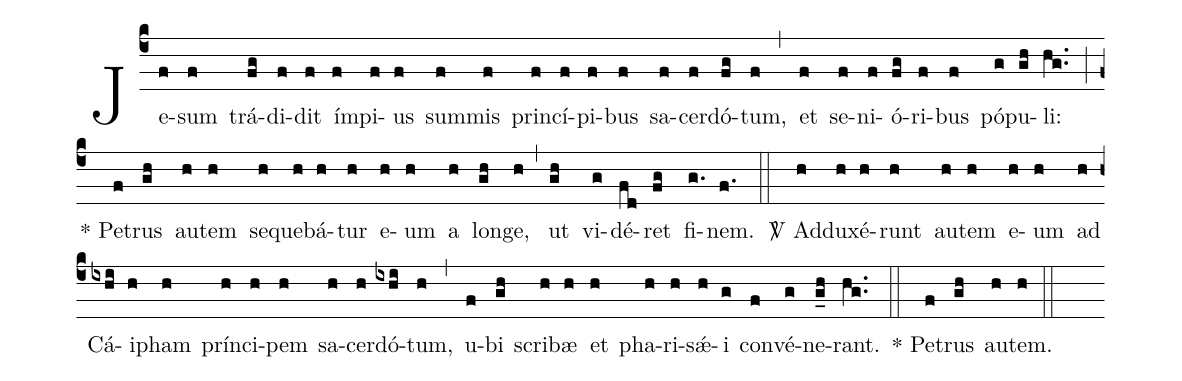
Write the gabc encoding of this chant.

%%
(c4) Je(f)sum(f) trá(fg)di(f)dit(f) ím(f)pi(f)us(f) sum(f)mis(f) prin(f)cí(f)pi(f)bus(f) sa(f)cer(f)dó(fg)tum,(f) (,) et(f) se(f)ni(f)ó(fg)ri(f)bus(f) pó(g)pu(gh)li:(hg..) (;)

<sp>*</sp> Pe(f)trus(gh) au(h)tem(h) se(h)que(h)bá(h)tur(h) e(h)um(h) a(h) lon(gh)ge,(h) (,) ut(gh) vi(g)dé(fd)ret(fg) fi(g.)nem.(f.) (::)

<sp>V/</sp> Ad(h)du(h)xé(h)runt(h) au(h)tem(h) e(h)um(h) ad(h) Cá(ixhi)i(h)pham(h) prín(h)ci(h)pem(h) sa(h)cer(h)dó(ixhi)tum,(h) (,) u(f)bi(gh) scri(h)bæ(h) et(h) pha(h)ri(h)sǽ(h)i(g) con(f)vé(g)ne(g_h)rant.(hg..) (::)

<sp>*</sp> Pe(f)trus(gh) au(h)tem.(h) (::)
